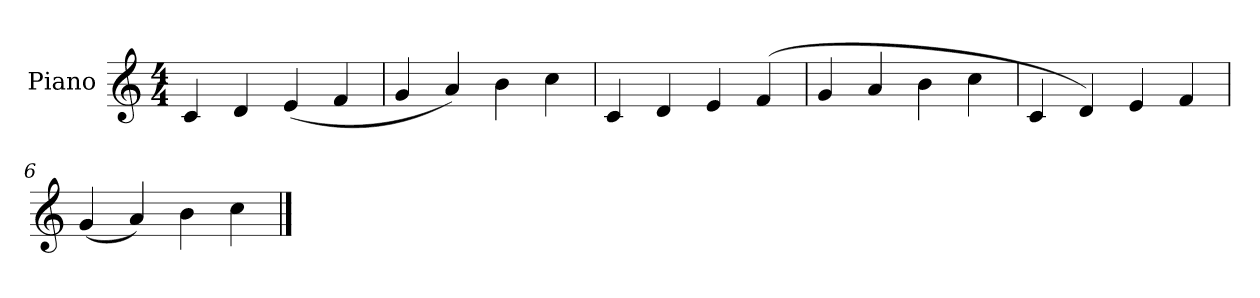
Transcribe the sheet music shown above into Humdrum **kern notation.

**kern
*part1
*staff1
*I"Piano
*I'Pno.
*clefG2
*k[]
*M4/4
=1
4c/
4d/
(<4e/
4f/
=2
4g/
4a/)
4b\
4cc\
=3
4c/
4d/
4e/
(>4f/
=4
4g/
4a/
4b\
4cc\
=5
4c/
4d/)
4e/
4f/
=6
(<4g/
4a/)
4b\
4cc\
==
*-
